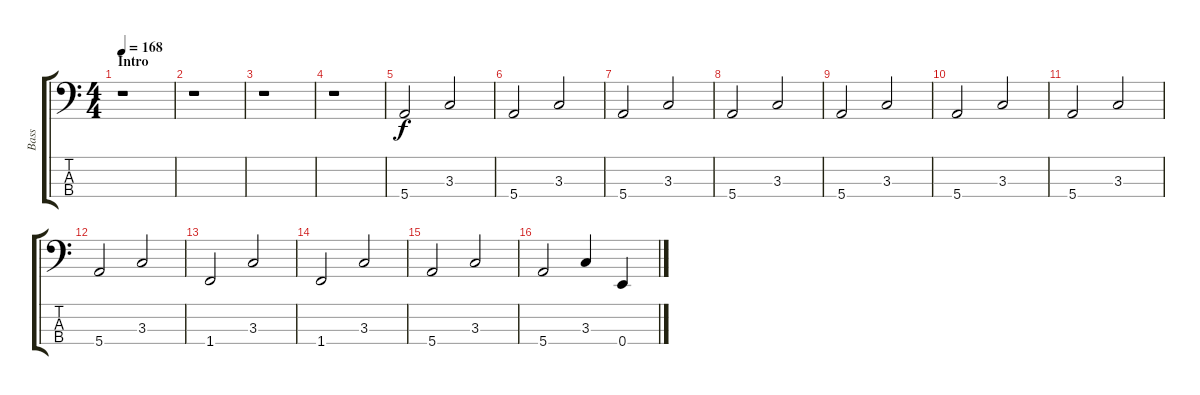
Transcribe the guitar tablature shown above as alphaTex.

\track ("Bass" "Bass") {instrument electricbassfinger}
\staff {score tabs}
\tuning (G2 D2 A1 E1) {hide}
\ts (4 4)
\section ("" "Intro")
\tempo 168
\clef f4
\ks c
r.1{dy f instrument electricbassfinger} |
r.1 |
r.1 |
r.1 |
5.4.2 3.3.2 |
5.4.2 3.3.2 |
5.4.2 3.3.2 |
5.4.2 3.3.2 |
5.4.2 3.3.2 |
5.4.2 3.3.2 |
5.4.2 3.3.2 |
5.4.2 3.3.2 |
1.4.2 3.3.2 |
1.4.2 3.3.2 |
5.4.2 3.3.2 |
5.4.2 3.3.4 0.4.4
